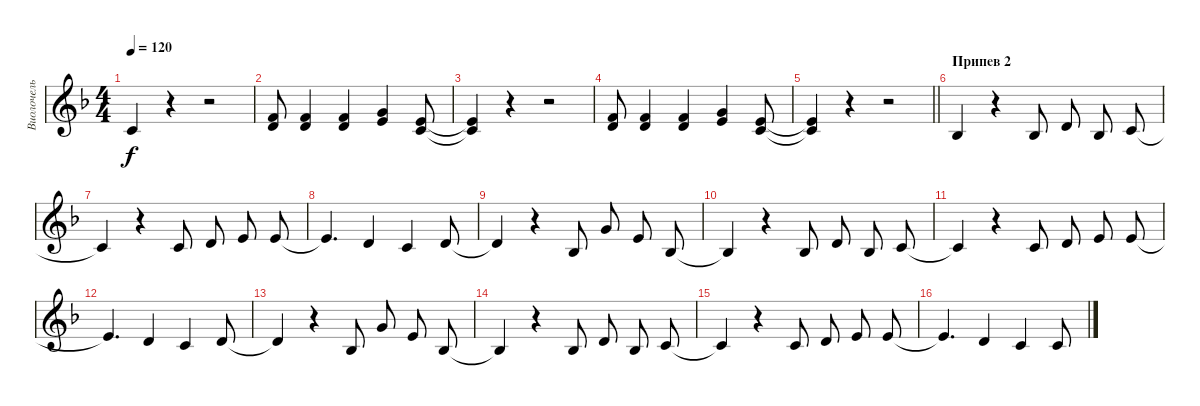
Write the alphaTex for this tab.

\track ("Виолочель" "Виолочель") {instrument violin}
\staff {score}
\tuning (E4 B3 G3 D3 A2 E2) {hide}
\ts (4 4)
\tempo 120
\clef g2
\ks f
1.2{t}.4{dy f} r.4 r.2 |
(1.1 3.2).8 (1.1 3.2).4 (1.1 3.2).4 (0.1 8.2).4 (0.1 1.2).8 |
(0.1{t} 1.2{t}).4 r.4 r.2 |
(1.1 3.2).8 (1.1 3.2).4 (1.1 3.2).4 (0.1 8.2).4 (0.1 1.2).8 |
\barLineRight lightlight
(0.1{t} 1.2{t}).4 r.4 r.2 |
\section ("" "Припев 2")
3.3.4 r.4 3.3.8{beam split} 3.2.8 3.3.8{beam split} 1.2.8 |
1.2{t}.4 r.4 1.2.8{beam split} 3.2.8 0.1.8{beam split} 0.1.8 |
0.1{t}.4{d} 3.2.4 1.2.4 3.2.8 |
3.2{t}.4 r.4 3.3.8{beam split} 3.1.8 0.1.8{beam split} 3.3.8 |
3.3{t}.4 r.4 3.3.8{beam split} 3.2.8 3.3.8{beam split} 1.2.8 |
1.2{t}.4 r.4 1.2.8{beam split} 3.2.8 0.1.8{beam split} 0.1.8 |
0.1{t}.4{d} 3.2.4 1.2.4 3.2.8 |
3.2{t}.4 r.4 3.3.8{beam split} 3.1.8 0.1.8{beam split} 3.3.8 |
3.3{t}.4 r.4 3.3.8{beam split} 3.2.8 3.3.8{beam split} 1.2.8 |
1.2{t}.4 r.4 1.2.8{beam split} 3.2.8 0.1.8{beam split} 0.1.8 |
0.1{t}.4{d} 3.2.4 1.2.4 1.2.8
